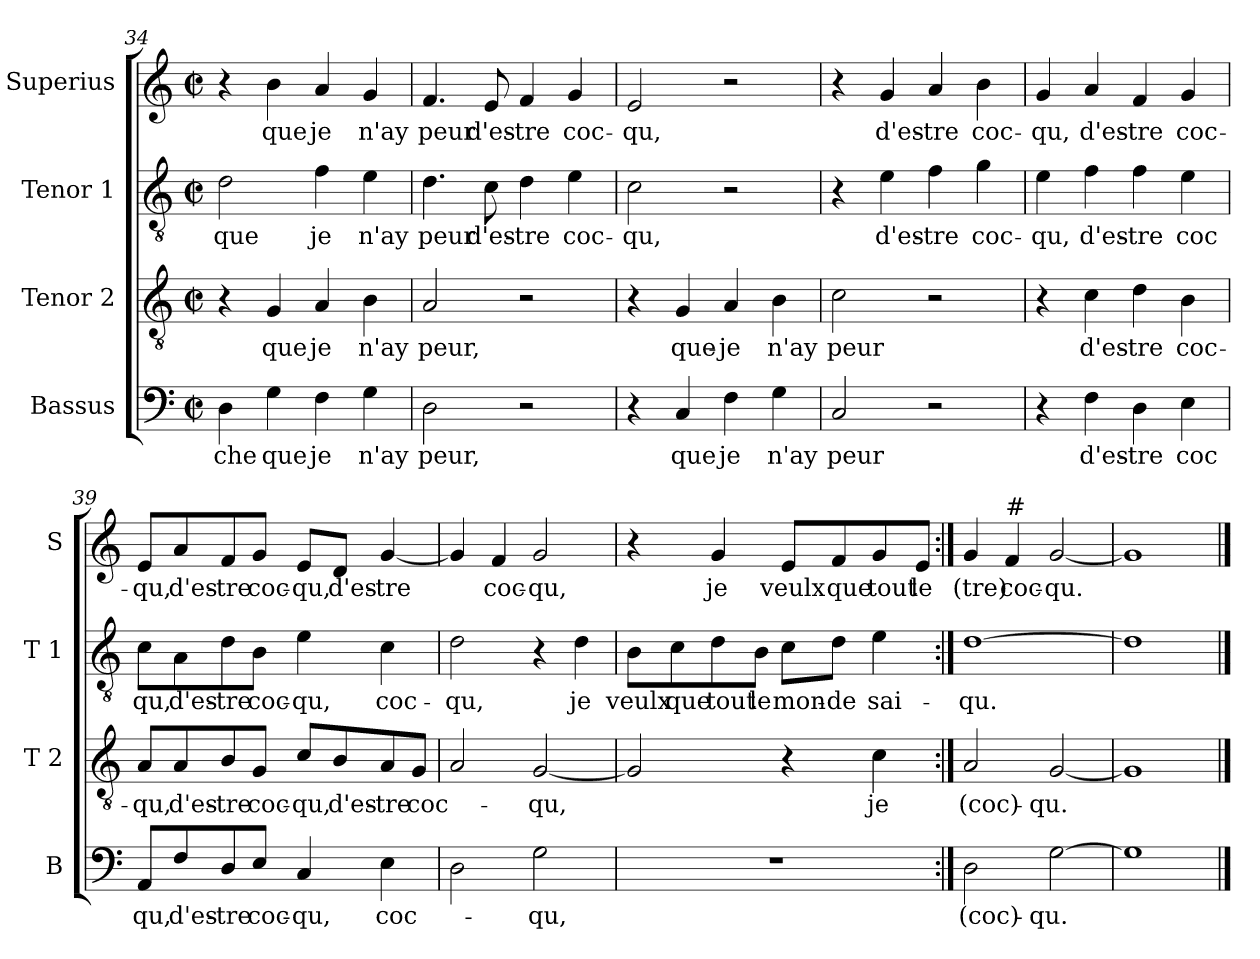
**kern	**text	**kern	**text	**kern	**text	**kern	**text
*part4	*part4	*part3	*part3	*part2	*part2	*part1	*part1
*staff4	*staff4	*staff3	*staff3	*staff2	*staff2	*staff1	*staff1
*I"Bassus	*	*I"Tenor 2	*	*I"Tenor 1	*	*I"Superius	*
*I'B	*	*I'T 2	*	*I'T 1	*	*I'S	*
*clefF4	*	*clefGv2	*	*clefGv2	*	*clefG2	*
*k[]	*	*k[]	*	*k[]	*	*k[]	*
*C:	*	*C:	*	*C:	*	*C:	*
*M2/2	*	*M2/2	*	*M2/2	*	*M2/2	*
*met(c|)	*	*met(c|)	*	*met(c|)	*	*met(c|)	*
=34	=34	=34	=34	=34	=34	=34	=34
4D\	-che	4r	.	2d\	que	4r	.
4G\	que	4G/	que	.	.	4b\	que
4F\	je	4A/	je	4f\	je	4a/	je
4G\	n'ay	4B\	n'ay	4e\	n'ay	4g/	n'ay
=35	=35	=35	=35	=35	=35	=35	=35
2D\	peur,	2A/	peur,	4.d\	peur	4.f/	peur
.	.	.	.	8c\	d'es-	8e/	d'es-
2r	.	2r	.	4d\	-tre	4f/	-tre
.	.	.	.	4e\	coc-	4g/	coc-
!!LO:PB:g=z
=36	=36	=36	=36	=36	=36	=36	=36
4r	.	4r	.	2c\	-qu,	2e/	-qu,
4C/	que	4G/	que-	.	.	.	.
4F\	je	4A/	-je	2r	.	2r	.
4G\	n'ay	4B\	n'ay	.	.	.	.
=37	=37	=37	=37	=37	=37	=37	=37
2C/	peur	2c\	peur	4r	.	4r	.
.	.	.	.	4e\	d'es-	4g/	d'es-
2r	.	2r	.	4f\	-tre	4a/	-tre
.	.	.	.	4g\	coc-	4b\	coc-
=38	=38	=38	=38	=38	=38	=38	=38
4r	.	4r	.	4e\	-qu,	4g/	-qu,
4F\	d'es-	4c\	d'es-	4f\	d'es-	4a/	d'es-
4D\	-tre	4d\	-tre	4f\	-tre	4f/	-tre
4E\	coc	4B\	coc-	4e\	coc	4g/	coc-
=39	=39	=39	=39	=39	=39	=39	=39
8AA/L	qu,	8A/L	-qu,	8c\L	qu,	8e/L	-qu,
8F/	d'es-	8A/	d'es-	8A\	d'es-	8a/	d'es-
8D/	-tre	8B/	-tre	8d\	-tre	8f/	-tre
8E/J	coc-	8G/J	coc-	8B\J	coc-	8g/J	coc-
4C/	-qu,	8c/L	-qu,	4e\	-qu,	8e/L	-qu,
.	.	8B/	d'es-	.	.	8d/J	d'es-
4E\	coc-	8A/	-tre	4c\	coc-	[4g/	-tre
.	.	8G/J	coc-	.	.	.	.
!!LO:LB:g=z
=40	=40	=40	=40	=40	=40	=40	=40
2D\	.	2A/	.	2d\	-qu,	4g/]	.
.	.	.	.	.	.	4f/	coc-
2G\	-qu,	[2G/	-qu,	4r	.	2g/	-qu,
.	.	.	.	4d\	je	.	.
=41	=41	=41	=41	=41	=41	=41	=41
1r	.	2G/]	.	8B\L	veulx	4r	.
.	.	.	.	8c\	que	.	.
.	.	.	.	8d\	tout	4g/	je
.	.	.	.	8B\J	le	.	.
.	.	4r	.	8c\L	mon-	8e/L	veulx
.	.	.	.	8d\J	-de	8f/	que
.	.	4c\	je	4e\	sai-	8g/	tout
.	.	.	.	.	.	8e/J	le
=42:|!	=42:|!	=42:|!	=42:|!	=42:|!	=42:|!	=42:|!	=42:|!
2D\	(coc)-	2A/	(coc)-	[1d	-qu.	4g/	(tre)
!	!	!	!	!	!	!LO:TX:a:t=#	!
.	.	.	.	.	.	4f/	coc-
[2G\	-qu.	[2G/	-qu.	.	.	[2g/	-qu.
=43	=43	=43	=43	=43	=43	=43	=43
1G]	.	1G]	.	1d]	.	1g]	.
==	==	==	==	==	==	==	==
*-	*-	*-	*-	*-	*-	*-	*-
